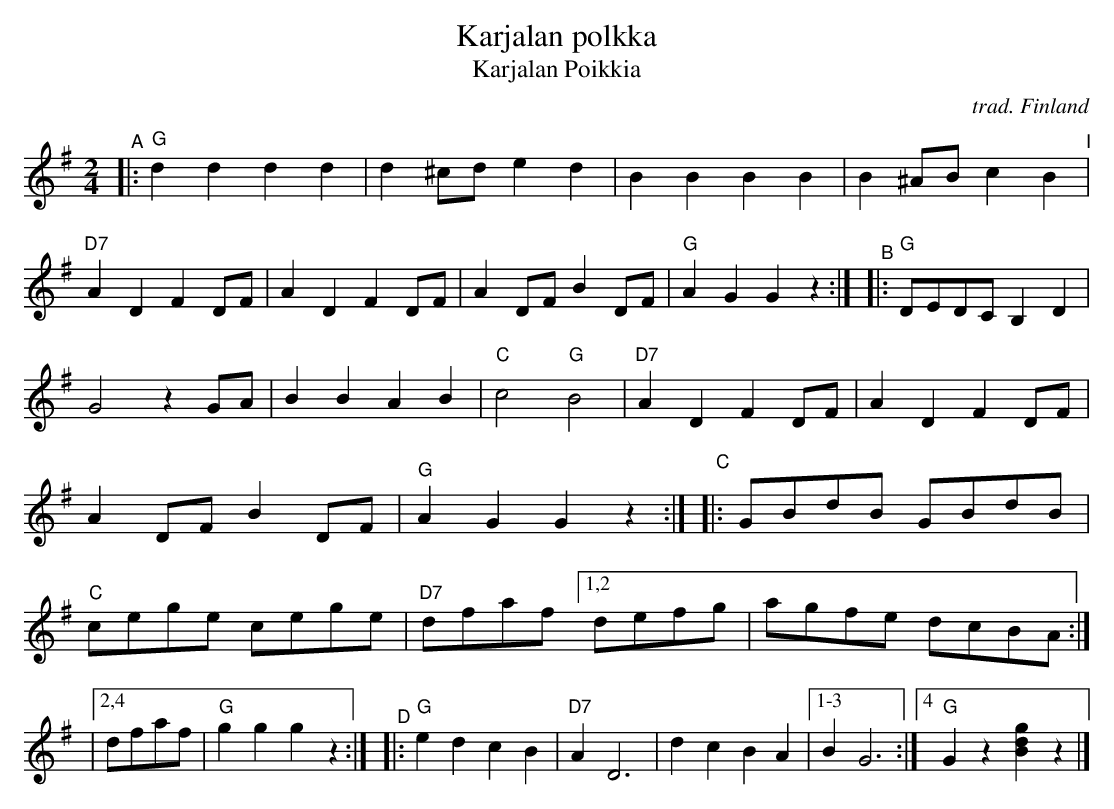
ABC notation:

X:1
T: Karjalan polkka
T: Karjalan Poikkia
O: trad. Finland
M: 2/4
L: 1/8
K: G
"^A"|:\
"G"d2d2 d2d2 | d2^cd e2d2 | B2B2 B2B2 | B2^AB c2B2 "^I"|\
"D7"A2D2 F2DF | A2D2 F2DF | A2DF B2DF | "G"A2G2 G2z2 :|
"^B"|:\
"G"DEDC B,2D2 | G4 z2GA | B2B2 A2B2 | "C"c4 "G"B4 |\
"D7"A2D2 F2DF | A2D2 F2DF | A2DF B2DF | "G"A2G2 G2z2 :|
"^C"|:\
GBdB GBdB | "C"cege cege | "D7"dfaf [1,2 defg |agfe dcBA :|
|[2,4 dfaf | "G"g2g2 g2z2 :|\
"^D"|:\
"G"e2d2 c2B2 | "D7"A2 D6 | d2c2 B2A2 |[1-3 B2 G6 :|[4 "G"G2z2 [g2d2B2]z2 |]
